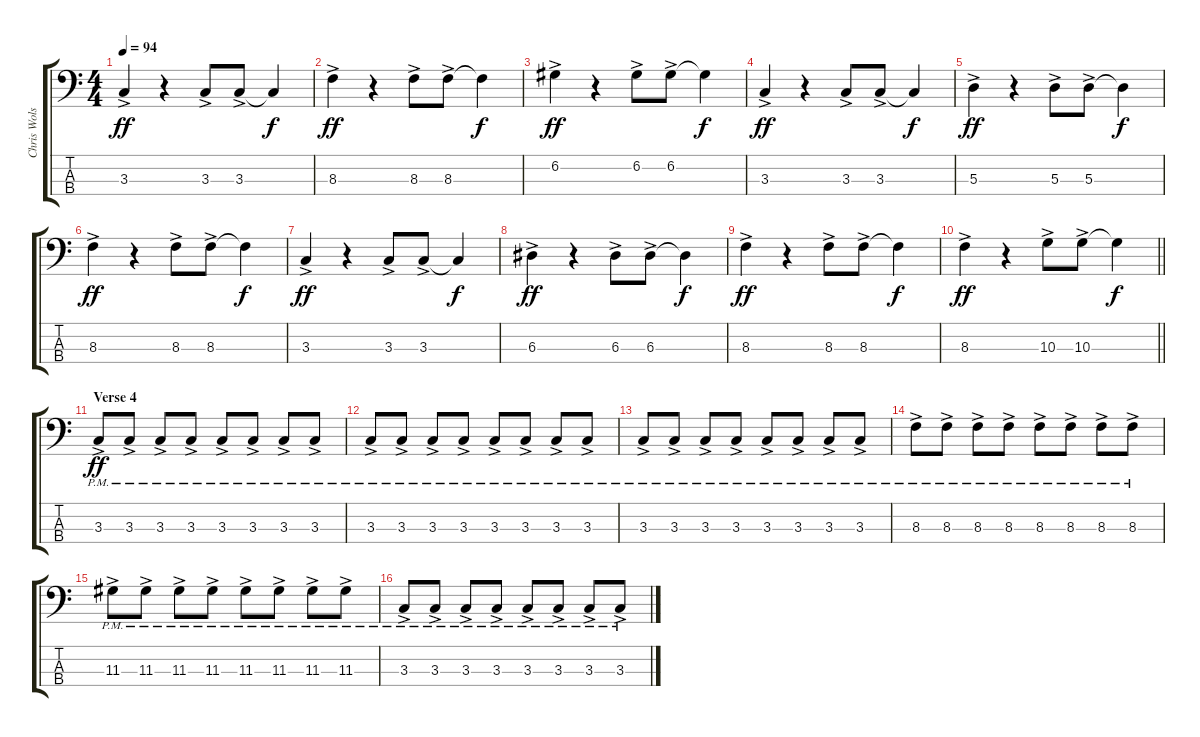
\track ("Chris Wolstenholme - Electric Bass" "Chris Wols") {instrument electricbassfinger}
\staff {score tabs}
\tuning (G2 D2 A1 E1) {hide}
\ts (4 4)
\tempo 94
\clef f4
\ks c
3.3{ac}.4{dy ff} r.4 3.3{ac}.8 3.3{ac}.8 3.3{t}.4{dy f} |
8.3{ac}.4{dy ff} r.4 8.3{ac}.8 8.3{ac}.8 8.3{t}.4{dy f} |
6.2{ac}.4{dy ff} r.4 6.2{ac}.8 6.2{ac}.8 6.2{t}.4{dy f} |
3.3{ac}.4{dy ff} r.4 3.3{ac}.8 3.3{ac}.8 3.3{t}.4{dy f} |
5.3{ac}.4{dy ff} r.4 5.3{ac}.8 5.3{ac}.8 5.3{t}.4{dy f} |
8.3{ac}.4{dy ff} r.4 8.3{ac}.8 8.3{ac}.8 8.3{t}.4{dy f} |
3.3{ac}.4{dy ff} r.4 3.3{ac}.8 3.3{ac}.8 3.3{t}.4{dy f} |
6.3{ac}.4{dy ff} r.4 6.3{ac}.8 6.3{ac}.8 6.3{t}.4{dy f} |
8.3{ac}.4{dy ff} r.4 8.3{ac}.8 8.3{ac}.8 8.3{t}.4{dy f} |
\barLineRight lightlight
8.3{ac}.4{dy ff} r.4 10.3{ac}.8 10.3{ac}.8 10.3{t}.4{dy f} |
\section ("" "Verse 4")
3.3{ac pm}.8{dy ff} 3.3{ac pm}.8 3.3{ac pm}.8 3.3{ac pm}.8 3.3{ac pm}.8 3.3{ac pm}.8 3.3{ac pm}.8 3.3{ac pm}.8 |
3.3{ac pm}.8 3.3{ac pm}.8 3.3{ac pm}.8 3.3{ac pm}.8 3.3{ac pm}.8 3.3{ac pm}.8 3.3{ac pm}.8 3.3{ac pm}.8 |
3.3{ac pm}.8 3.3{ac pm}.8 3.3{ac pm}.8 3.3{ac pm}.8 3.3{ac pm}.8 3.3{ac pm}.8 3.3{ac pm}.8 3.3{ac pm}.8 |
8.3{ac pm}.8 8.3{ac pm}.8 8.3{ac pm}.8 8.3{ac pm}.8 8.3{ac pm}.8 8.3{ac pm}.8 8.3{ac pm}.8 8.3{ac pm}.8 |
11.3{ac pm}.8 11.3{ac pm}.8 11.3{ac pm}.8 11.3{ac pm}.8 11.3{ac pm}.8 11.3{ac pm}.8 11.3{ac pm}.8 11.3{ac pm}.8 |
3.3{ac pm}.8 3.3{ac pm}.8 3.3{ac pm}.8 3.3{ac pm}.8 3.3{ac pm}.8 3.3{ac pm}.8 3.3{ac pm}.8 3.3{ac pm}.8
